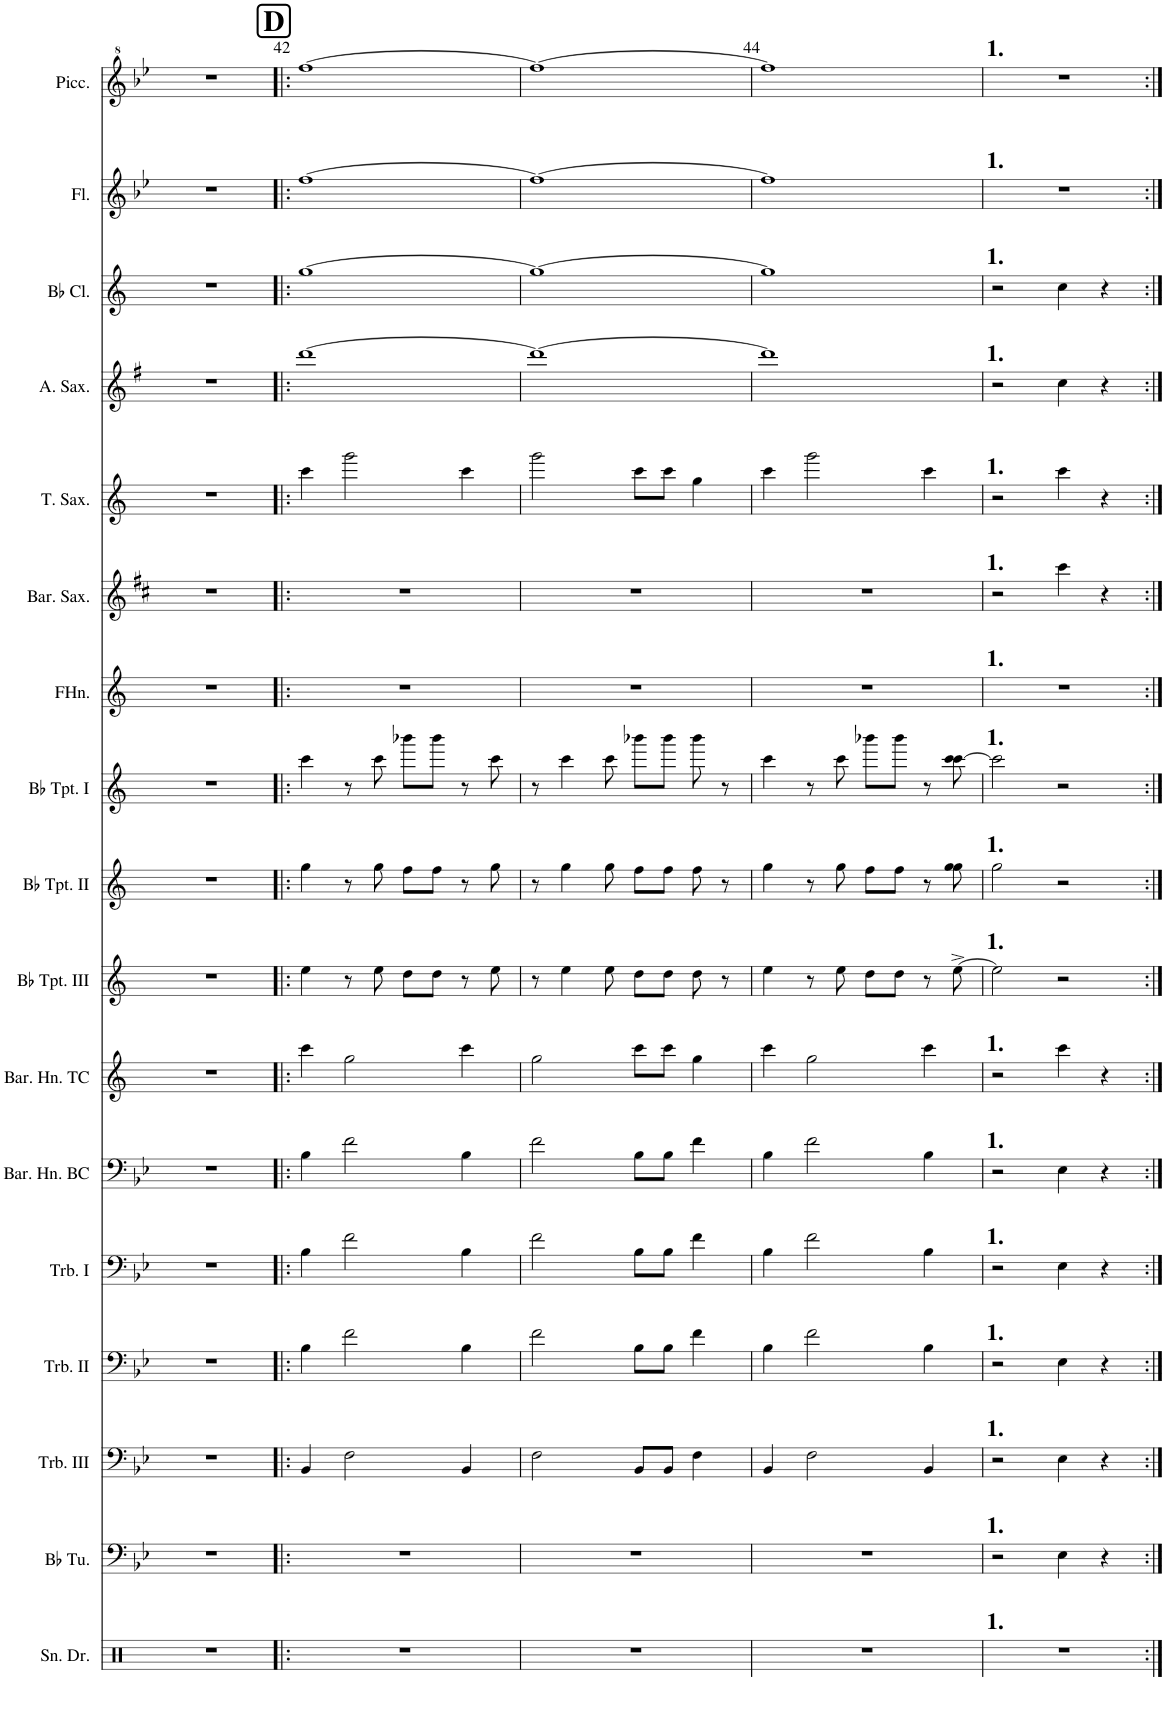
**kern	**kern	**kern	**kern	**kern	**kern	**kern	**kern	**kern	**kern	**kern	**kern	**kern	**kern	**kern	**kern	**kern
*part17	*part16	*part15	*part14	*part13	*part12	*part11	*part10	*part9	*part8	*part7	*part6	*part5	*part4	*part3	*part2	*part1
*staff17	*staff16	*staff15	*staff14	*staff13	*staff12	*staff11	*staff10	*staff9	*staff8	*staff7	*staff6	*staff5	*staff4	*staff3	*staff2	*staff1
*I"Snare Drum	*I"Bb Tuba	*I"Trombone III	*I"Trombone II	*I"Trombone I	*I"Baritone Horn BC	*I"Baritone Horn TC	*I"Bb Trumpet III	*I"Bb Trumpet II	*I"Bb Trumpet I	*I"French Horn	*I"Baritone Saxophone	*I"Tenor Saxophone	*I"Alto Saxophone	*I"Bb Clarinet	*I"Flute 8va	*I"Piccolo
*I'Sn. Dr.	*I'Bb Tu.	*I'Trb. III	*I'Trb. II	*I'Trb. I	*I'Bar. Hn. BC	*I'Bar. Hn. TC	*I'Bb Tpt. III	*I'Bb Tpt. II	*I'Bb Tpt. I	*I'FHn.	*I'Bar. Sax.	*I'T. Sax.	*I'A. Sax.	*I'Bb Cl.	*I'Fl.	*I'Picc.
!!LO:PB:g=z
*clefX	*clefF4	*clefF4	*clefF4	*clefF4	*clefF4	*clefG2	*clefG2	*clefG2	*clefG2	*clefG2	*clefG2	*clefG2	*clefG2	*clefG2	*clefG2	*clefG^2
*	*	*	*	*	*Trd4c7	*Trd8c14	*Trd1c2	*Trd1c2	*Trd1c2	*Trd4c7	*Trd12c21	*Trd8c14	*Trd5c9	*Trd1c2	*	*Trd-7c-12
*k[]	*k[b-e-]	*k[b-e-]	*k[b-e-]	*k[b-e-]	*k[b-e-]	*k[]	*k[]	*k[]	*k[]	*k[]	*k[f#c#]	*k[]	*k[f#]	*k[]	*k[b-e-]	*k[b-e-]
*M2/2	*M2/2	*M2/2	*M2/2	*M2/2	*M2/2	*M2/2	*M2/2	*M2/2	*M2/2	*M2/2	*M2/2	*M2/2	*M2/2	*M2/2	*M2/2	*M2/2
*met(c|)	*met(c|)	*met(c|)	*met(c|)	*met(c|)	*met(c|)	*met(c|)	*met(c|)	*met(c|)	*met(c|)	*met(c|)	*met(c|)	*met(c|)	*met(c|)	*met(c|)	*met(c|)	*met(c|)
=41	=41	=41	=41	=41	=41	=41	=41	=41	=41	=41	=41	=41	=41	=41	=41	=41
1r	1r	1r	1r	1r	1r	1r	1r	1r	1r	1r	1r	1r	1r	1r	1r	1r
!!LO:REH:place=s1:a:B:cj:fs=14:t=D
=42!|:	=42!|:	=42!|:	=42!|:	=42!|:	=42!|:	=42!|:	=42!|:	=42!|:	=42!|:	=42!|:	=42!|:	=42!|:	=42!|:	=42!|:	=42!|:	=42!|:
1r	1r	4BB-/	4B-\	4B-\	4B-\	4ccc\	4ee\	4gg\	4ccc\	1r	1r	4ccc\	[1ddd	[1gg	[1ff	[1fff
.	.	2F\	2f\	2f\	2f\	2gg\	8r	8r	8r	.	.	2ggg\	.	.	.	.
.	.	.	.	.	.	.	8ee\	8gg\	8ccc\	.	.	.	.	.	.	.
.	.	.	.	.	.	.	8dd\L	8ff\L	8bbb-X\L	.	.	.	.	.	.	.
.	.	.	.	.	.	.	8dd\J	8ff\J	8bbb-\J	.	.	.	.	.	.	.
.	.	4BB-/	4B-\	4B-\	4B-\	4ccc\	8r	8r	8r	.	.	4ccc\	.	.	.	.
.	.	.	.	.	.	.	8ee\	8gg\	8ccc\	.	.	.	.	.	.	.
=43	=43	=43	=43	=43	=43	=43	=43	=43	=43	=43	=43	=43	=43	=43	=43	=43
1r	1r	2F\	2f\	2f\	2f\	2gg\	8r	8r	8r	1r	1r	2ggg\	1ddd_	1gg_	1ff_	1fff_
.	.	.	.	.	.	.	4ee\	4gg\	4ccc\	.	.	.	.	.	.	.
.	.	.	.	.	.	.	8ee\	8gg\	8ccc\	.	.	.	.	.	.	.
.	.	8BB-/L	8B-\L	8B-\L	8B-\L	8ccc\L	8dd\L	8ff\L	8bbb-X\L	.	.	8ccc\L	.	.	.	.
.	.	8BB-/J	8B-\J	8B-\J	8B-\J	8ccc\J	8dd\J	8ff\J	8bbb-\J	.	.	8ccc\J	.	.	.	.
.	.	4F\	4f\	4f\	4f\	4gg\	8dd\	8ff\	8bbb-\	.	.	4gg\	.	.	.	.
.	.	.	.	.	.	.	8r	8r	8r	.	.	.	.	.	.	.
=44	=44	=44	=44	=44	=44	=44	=44	=44	=44	=44	=44	=44	=44	=44	=44	=44
1r	1r	4BB-/	4B-\	4B-\	4B-\	4ccc\	4ee\	4gg\	4ccc\	1r	1r	4ccc\	1ddd]	1gg]	1ff]	1fff]
.	.	2F\	2f\	2f\	2f\	2gg\	8r	8r	8r	.	.	2ggg\	.	.	.	.
.	.	.	.	.	.	.	8ee\	8gg\	8ccc\	.	.	.	.	.	.	.
.	.	.	.	.	.	.	8dd\L	8ff\L	8bbb-X\L	.	.	.	.	.	.	.
.	.	.	.	.	.	.	8dd\J	8ff\J	8bbb-\J	.	.	.	.	.	.	.
.	.	4BB-/	4B-\	4B-\	4B-\	4ccc\	8r	8r	8r	.	.	4ccc\	.	.	.	.
.	.	.	.	.	.	.	[8ee^\	8gg\ 8gg\	[8ccc\ 8ccc\	.	.	.	.	.	.	.
=45	=45	=45	=45	=45	=45	=45	=45	=45	=45	=45	=45	=45	=45	=45	=45	=45
1r	2r	2r	2r	2r	2r	2r	2ee\]	2gg\	2ccc\]	1r	2r	2r	2r	2r	1r	1r
.	4E-\	4E-\	4E-\	4E-\	4E-\	4ccc\	2r	2r	2r	.	4ccc#\	4ccc\	4cc\	4cc\	.	.
.	4r	4r	4r	4r	4r	4r	.	.	.	.	4r	4r	4r	4r	.	.
=:|!	=:|!	=:|!	=:|!	=:|!	=:|!	=:|!	=:|!	=:|!	=:|!	=:|!	=:|!	=:|!	=:|!	=:|!	=:|!	=:|!
*-	*-	*-	*-	*-	*-	*-	*-	*-	*-	*-	*-	*-	*-	*-	*-	*-
